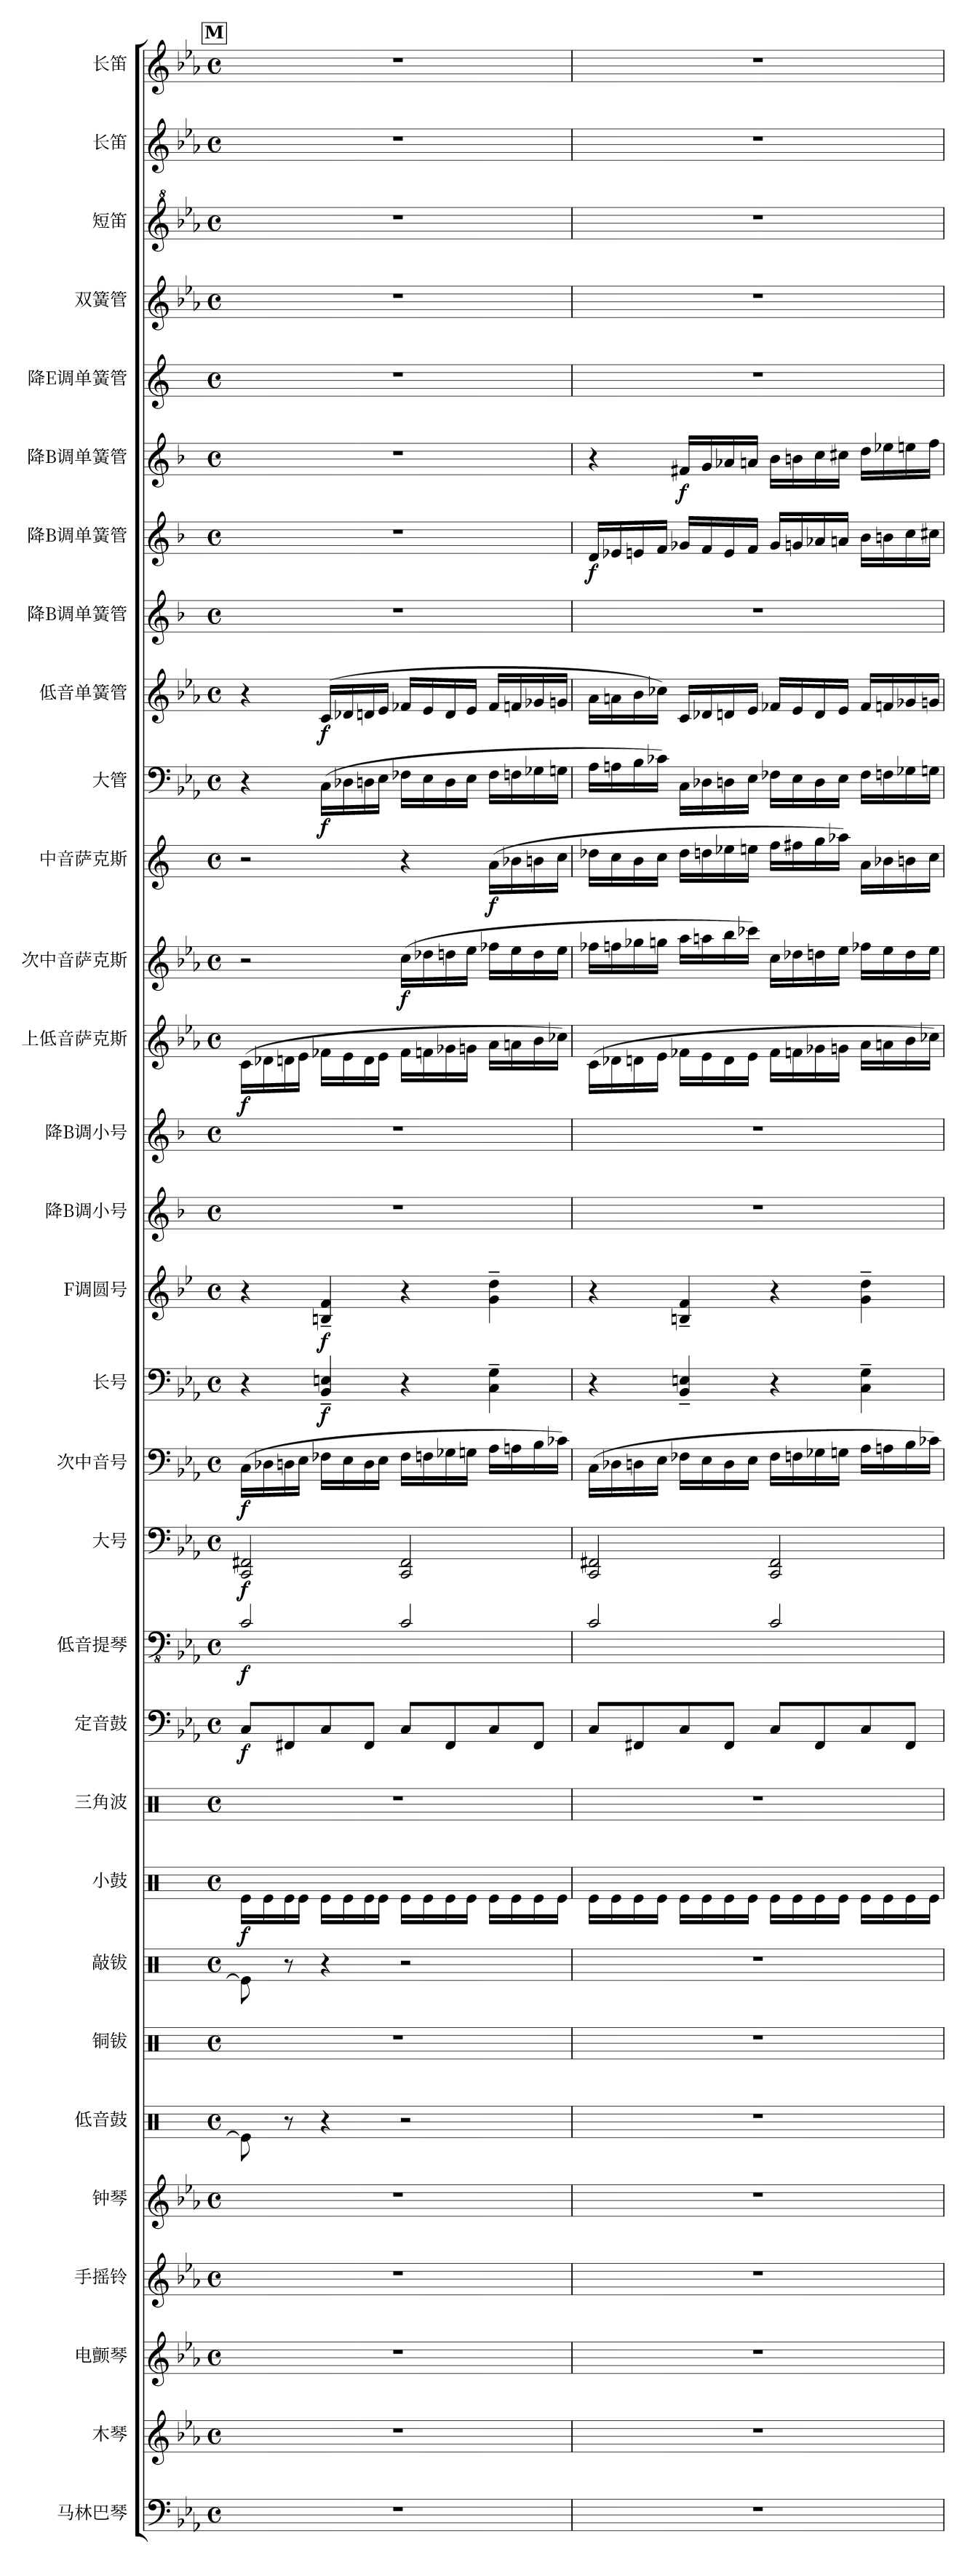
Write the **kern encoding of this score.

**kern	**kern	**kern	**kern	**kern	**kern	**kern	**kern	**kern	**dynam	**kern	**kern	**dynam	**kern	**dynam	**kern	**dynam	**kern	**dynam	**kern	**dynam	**kern	**dynam	**kern	**kern	**kern	**dynam	**kern	**dynam	**kern	**dynam	**kern	**dynam	**kern	**dynam	**kern	**kern	**dynam	**kern	**dynam	**kern	**kern	**kern	**kern	**kern
*part31	*part30	*part29	*part28	*part27	*part26	*part25	*part24	*part23	*part23	*part22	*part21	*part21	*part20	*part20	*part19	*part19	*part18	*part18	*part17	*part17	*part16	*part16	*part15	*part14	*part13	*part13	*part12	*part12	*part11	*part11	*part10	*part10	*part9	*part9	*part8	*part7	*part7	*part6	*part6	*part5	*part4	*part3	*part2	*part1
*staff31	*staff30	*staff29	*staff28	*staff27	*staff26	*staff25	*staff24	*staff23	*staff23	*staff22	*staff21	*staff21	*staff20	*staff20	*staff19	*staff19	*staff18	*staff18	*staff17	*staff17	*staff16	*staff16	*staff15	*staff14	*staff13	*staff13	*staff12	*staff12	*staff11	*staff11	*staff10	*staff10	*staff9	*staff9	*staff8	*staff7	*staff7	*staff6	*staff6	*staff5	*staff4	*staff3	*staff2	*staff1
*I"马林巴琴	*I"木琴	*I"电颤琴	*I"手摇铃	*I"钟琴	*I"低音鼓	*I"铜钹	*I"敲钹	*I"小鼓	*	*I"三角波	*I"定音鼓	*	*I"低音提琴	*	*I"大号	*	*I"次中音号	*	*I"长号	*	*I"F调圆号	*	*I"降B调小号	*I"降B调小号	*I"上低音萨克斯	*	*I"次中音萨克斯	*	*I"中音萨克斯	*	*I"大管	*	*I"低音单簧管	*	*I"降B调单簧管	*I"降B调单簧管	*	*I"降B调单簧管	*	*I"降E调单簧管	*I"双簧管	*I"短笛	*I"长笛	*I"长笛
*clefF4	*clefG2	*clefG2	*clefG2	*clefG2	*clefX	*clefX	*clefX	*clefX	*	*clefX	*clefF4	*	*clefFv4	*	*clefF4	*	*clefF4	*	*clefF4	*	*clefG2	*	*clefG2	*clefG2	*clefG2	*	*clefG2	*	*clefG2	*	*clefF4	*	*clefG2	*	*clefG2	*clefG2	*	*clefG2	*	*clefG2	*clefG2	*clefG^2	*clefG2	*clefG2
*	*ITrd-7c-12	*	*	*ITrd-14c-24	*	*	*	*	*	*	*	*	*ITrd7c12	*	*	*	*	*	*	*	*ITrd4c7	*	*ITrd1c2	*ITrd1c2	*ITrd12c21	*	*ITrd8c14	*	*ITrd5c9	*	*	*	*ITrd8c14	*	*ITrd1c2	*ITrd1c2	*	*ITrd1c2	*	*ITrd-2c-3	*	*ITrd-7c-12	*	*
*k[b-e-a-]	*k[b-e-a-]	*k[b-e-a-]	*k[b-e-a-]	*k[b-e-a-]	*k[]	*k[]	*k[]	*k[]	*	*k[]	*k[b-e-a-]	*	*k[b-e-a-]	*	*k[b-e-a-]	*	*k[b-e-a-]	*	*k[b-e-a-]	*	*k[b-e-a-]	*	*k[b-e-a-]	*k[b-e-a-]	*k[b-e-a-]	*	*k[b-e-a-]	*	*k[b-e-a-]	*	*k[b-e-a-]	*	*k[b-e-a-]	*	*k[b-e-a-]	*k[b-e-a-]	*	*k[b-e-a-]	*	*k[b-e-a-]	*k[b-e-a-]	*k[b-e-a-]	*k[b-e-a-]	*k[b-e-a-]
*M4/4	*M4/4	*M4/4	*M4/4	*M4/4	*M4/4	*M4/4	*M4/4	*M4/4	*	*M4/4	*M4/4	*	*M4/4	*	*M4/4	*	*M4/4	*	*M4/4	*	*M4/4	*	*M4/4	*M4/4	*M4/4	*	*M4/4	*	*M4/4	*	*M4/4	*	*M4/4	*	*M4/4	*M4/4	*	*M4/4	*	*M4/4	*M4/4	*M4/4	*M4/4	*M4/4
*met(c)	*met(c)	*met(c)	*met(c)	*met(c)	*met(c)	*met(c)	*met(c)	*met(c)	*	*met(c)	*met(c)	*	*met(c)	*	*met(c)	*	*met(c)	*	*met(c)	*	*met(c)	*	*met(c)	*met(c)	*met(c)	*	*met(c)	*	*met(c)	*	*met(c)	*	*met(c)	*	*met(c)	*met(c)	*	*met(c)	*	*met(c)	*met(c)	*met(c)	*met(c)	*met(c)
!!LO:REH:place=s1:a:B:fs=14:t=M
=173	=173	=173	=173	=173	=173	=173	=173	=173	=173	=173	=173	=173	=173	=173	=173	=173	=173	=173	=173	=173	=173	=173	=173	=173	=173	=173	=173	=173	=173	=173	=173	=173	=173	=173	=173	=173	=173	=173	=173	=173	=173	=173	=173	=173
!	!	!	!	!	!	!	!	!	!LO:DY:b	!	!	!LO:DY:b	!	!LO:DY:b	!	!LO:DY:b	!	!LO:DY:b	!	!	!	!	!	!	!	!LO:DY:b	!	!	!	!	!	!	!	!	!	!	!	!	!	!	!	!	!	!
1r	1r	1r	1r	1r	8Re\]	1r	8Re\]	16Re\LL	f	1r	8C/L	f	2CC/	f	2CC/ 2FF#X/	f	(16C\LL	f	4r	.	4r	.	1r	1r	(16C\LL	f	2r	.	2r	.	4r	.	4r	.	1r	1r	.	1r	.	1r	1r	1r	1r	1r
.	.	.	.	.	.	.	.	16Re\	.	.	.	.	.	.	.	.	16D-X\	.	.	.	.	.	.	.	16D-X\	.	.	.	.	.	.	.	.	.	.	.	.	.	.	.	.	.	.	.
.	.	.	.	.	8r	.	8r	16Re\	.	.	8FF#X/	.	.	.	.	.	16Dn\	.	.	.	.	.	.	.	16Dn\	.	.	.	.	.	.	.	.	.	.	.	.	.	.	.	.	.	.	.
.	.	.	.	.	.	.	.	16Re\JJ	.	.	.	.	.	.	.	.	16E-\JJ	.	.	.	.	.	.	.	16E-\JJ	.	.	.	.	.	.	.	.	.	.	.	.	.	.	.	.	.	.	.
!	!	!	!	!	!	!	!	!	!	!	!	!	!	!	!	!	!	!	!	!LO:DY:b	!	!LO:DY:b	!	!	!	!	!	!	!	!	!	!LO:DY:b	!	!LO:DY:b	!	!	!	!	!	!	!	!	!	!
.	.	.	.	.	4r	.	4r	16Re\LL	.	.	8C/	.	.	.	.	.	16F-X\LL	.	4BB-/~ 4En/~	f	4En/~ 4B-/~	f	.	.	16F-X\LL	.	.	.	.	.	(16C\LL	f	(16C/LL	f	.	.	.	.	.	.	.	.	.	.
.	.	.	.	.	.	.	.	16Re\	.	.	.	.	.	.	.	.	16E-\	.	.	.	.	.	.	.	16E-\	.	.	.	.	.	16D-X\	.	16D-X/	.	.	.	.	.	.	.	.	.	.	.
.	.	.	.	.	.	.	.	16Re\	.	.	8FF#/J	.	.	.	.	.	16D\	.	.	.	.	.	.	.	16D\	.	.	.	.	.	16Dn\	.	16Dn/	.	.	.	.	.	.	.	.	.	.	.
.	.	.	.	.	.	.	.	16Re\JJ	.	.	.	.	.	.	.	.	16E-\JJ	.	.	.	.	.	.	.	16E-\JJ	.	.	.	.	.	16E-\JJ	.	16E-/JJ	.	.	.	.	.	.	.	.	.	.	.
!	!	!	!	!	!	!	!	!	!	!	!	!	!	!	!	!	!	!	!	!	!	!	!	!	!	!	!	!LO:DY:b	!	!	!	!	!	!	!	!	!	!	!	!	!	!	!	!
.	.	.	.	.	2r	.	2r	16Re\LL	.	.	8C/L	.	2CC/	.	2CC/ 2FF#/	.	16F-\LL	.	4r	.	4r	.	.	.	16F-\LL	.	(16c\LL	f	4r	.	16F-X\LL	.	16F-X/LL	.	.	.	.	.	.	.	.	.	.	.
.	.	.	.	.	.	.	.	16Re\	.	.	.	.	.	.	.	.	16Fn\	.	.	.	.	.	.	.	16Fn\	.	16d-X\	.	.	.	16E-\	.	16E-/	.	.	.	.	.	.	.	.	.	.	.
.	.	.	.	.	.	.	.	16Re\	.	.	8FF#/	.	.	.	.	.	16G-X\	.	.	.	.	.	.	.	16G-X\	.	16dn\	.	.	.	16D\	.	16D/	.	.	.	.	.	.	.	.	.	.	.
.	.	.	.	.	.	.	.	16Re\JJ	.	.	.	.	.	.	.	.	16Gn\JJ	.	.	.	.	.	.	.	16Gn\JJ	.	16e-\JJ	.	.	.	16E-\JJ	.	16E-/JJ	.	.	.	.	.	.	.	.	.	.	.
!	!	!	!	!	!	!	!	!	!	!	!	!	!	!	!	!	!	!	!	!	!	!	!	!	!	!	!	!	!	!LO:DY:b	!	!	!	!	!	!	!	!	!	!	!	!	!	!
.	.	.	.	.	.	.	.	16Re\LL	.	.	8C/	.	.	.	.	.	16A-\LL	.	4C\~ 4G\~	.	4c\~ 4g\~	.	.	.	16A-\LL	.	16f-X\LL	.	(16c\LL	f	16F-\LL	.	16F-/LL	.	.	.	.	.	.	.	.	.	.	.
.	.	.	.	.	.	.	.	16Re\	.	.	.	.	.	.	.	.	16An\	.	.	.	.	.	.	.	16An\	.	16e-\	.	16d-X\	.	16Fn\	.	16Fn/	.	.	.	.	.	.	.	.	.	.	.
.	.	.	.	.	.	.	.	16Re\	.	.	8FF#/J	.	.	.	.	.	16B-\	.	.	.	.	.	.	.	16B-\	.	16d\	.	16dn\	.	16G-X\	.	16G-X/	.	.	.	.	.	.	.	.	.	.	.
.	.	.	.	.	.	.	.	16Re\JJ	.	.	.	.	.	.	.	.	16c-X\JJ)	.	.	.	.	.	.	.	16c-X\JJ)	.	16e-\JJ	.	16e-\JJ	.	16Gn\JJ	.	16Gn/JJ	.	.	.	.	.	.	.	.	.	.	.
=174	=174	=174	=174	=174	=174	=174	=174	=174	=174	=174	=174	=174	=174	=174	=174	=174	=174	=174	=174	=174	=174	=174	=174	=174	=174	=174	=174	=174	=174	=174	=174	=174	=174	=174	=174	=174	=174	=174	=174	=174	=174	=174	=174	=174
!	!	!	!	!	!	!	!	!	!	!	!	!	!	!	!	!	!	!	!	!	!	!	!	!	!	!	!	!	!	!	!	!	!	!	!	!	!LO:DY:b	!	!	!	!	!	!	!
1r	1r	1r	1r	1r	1r	1r	1r	16Re\LL	.	1r	8C/L	.	2CC/	.	2CC/ 2FF#X/	.	(16C\LL	.	4r	.	4r	.	1r	1r	(16C\LL	.	16f-X\LL	.	16f-X\LL	.	16A-\LL	.	16A-\LL	.	1r	16c/LL	f	4r	.	1r	1r	1r	1r	1r
.	.	.	.	.	.	.	.	16Re\	.	.	.	.	.	.	.	.	16D-X\	.	.	.	.	.	.	.	16D-X\	.	16fn\	.	16e-\	.	16An\	.	16An\	.	.	16d-X/	.	.	.	.	.	.	.	.
.	.	.	.	.	.	.	.	16Re\	.	.	8FF#X/	.	.	.	.	.	16Dn\	.	.	.	.	.	.	.	16Dn\	.	16g-X\	.	16d\	.	16B-\	.	16B-\	.	.	16dn/	.	.	.	.	.	.	.	.
.	.	.	.	.	.	.	.	16Re\JJ	.	.	.	.	.	.	.	.	16E-\JJ	.	.	.	.	.	.	.	16E-\JJ	.	16gn\JJ	.	16e-\JJ	.	16c-X\JJ)	.	16c-X\JJ)	.	.	16e-/JJ	.	.	.	.	.	.	.	.
!	!	!	!	!	!	!	!	!	!	!	!	!	!	!	!	!	!	!	!	!	!	!	!	!	!	!	!	!	!	!	!	!	!	!	!	!	!	!	!LO:DY:b	!	!	!	!	!
.	.	.	.	.	.	.	.	16Re\LL	.	.	8C/	.	.	.	.	.	16F-X\LL	.	4BB-/~ 4En/~	.	4En/~ 4B-/~	.	.	.	16F-X\LL	.	16a-\LL	.	16f-\LL	.	16C\LL	.	16C/LL	.	.	16f-X/LL	.	16en/LL	f	.	.	.	.	.
.	.	.	.	.	.	.	.	16Re\	.	.	.	.	.	.	.	.	16E-\	.	.	.	.	.	.	.	16E-\	.	16an\	.	16fn\	.	16D-X\	.	16D-X/	.	.	16e-/	.	16f/	.	.	.	.	.	.
.	.	.	.	.	.	.	.	16Re\	.	.	8FF#/J	.	.	.	.	.	16D\	.	.	.	.	.	.	.	16D\	.	16b-\	.	16g-X\	.	16Dn\	.	16Dn/	.	.	16d/	.	16g-X/	.	.	.	.	.	.
.	.	.	.	.	.	.	.	16Re\JJ	.	.	.	.	.	.	.	.	16E-\JJ	.	.	.	.	.	.	.	16E-\JJ	.	16cc-X\JJ)	.	16gn\JJ	.	16E-\JJ	.	16E-/JJ	.	.	16e-/JJ	.	16gn/JJ	.	.	.	.	.	.
.	.	.	.	.	.	.	.	16Re\LL	.	.	8C/L	.	2CC/	.	2CC/ 2FF#/	.	16F-\LL	.	4r	.	4r	.	.	.	16F-\LL	.	16c\LL	.	16a-\LL	.	16F-X\LL	.	16F-X/LL	.	.	16f-/LL	.	16a-\LL	.	.	.	.	.	.
.	.	.	.	.	.	.	.	16Re\	.	.	.	.	.	.	.	.	16Fn\	.	.	.	.	.	.	.	16Fn\	.	16d-X\	.	16an\	.	16E-\	.	16E-/	.	.	16fn/	.	16an\	.	.	.	.	.	.
.	.	.	.	.	.	.	.	16Re\	.	.	8FF#/	.	.	.	.	.	16G-X\	.	.	.	.	.	.	.	16G-X\	.	16dn\	.	16b-\	.	16D\	.	16D/	.	.	16g-X/	.	16b-\	.	.	.	.	.	.
.	.	.	.	.	.	.	.	16Re\JJ	.	.	.	.	.	.	.	.	16Gn\JJ	.	.	.	.	.	.	.	16Gn\JJ	.	16e-\JJ	.	16cc-X\JJ)	.	16E-\JJ	.	16E-/JJ	.	.	16gn/JJ	.	16bn\JJ	.	.	.	.	.	.
.	.	.	.	.	.	.	.	16Re\LL	.	.	8C/	.	.	.	.	.	16A-\LL	.	4C\~ 4G\~	.	4c\~ 4g\~	.	.	.	16A-\LL	.	16f-X\LL	.	16c\LL	.	16F-\LL	.	16F-/LL	.	.	16a-\LL	.	16cc\LL	.	.	.	.	.	.
.	.	.	.	.	.	.	.	16Re\	.	.	.	.	.	.	.	.	16An\	.	.	.	.	.	.	.	16An\	.	16e-\	.	16d-X\	.	16Fn\	.	16Fn/	.	.	16an\	.	16dd-X\	.	.	.	.	.	.
.	.	.	.	.	.	.	.	16Re\	.	.	8FF#/J	.	.	.	.	.	16B-\	.	.	.	.	.	.	.	16B-\	.	16d\	.	16dn\	.	16G-X\	.	16G-X/	.	.	16b-\	.	16ddn\	.	.	.	.	.	.
.	.	.	.	.	.	.	.	16Re\JJ	.	.	.	.	.	.	.	.	16c-X\JJ)	.	.	.	.	.	.	.	16c-X\JJ)	.	16e-\JJ	.	16e-\JJ	.	16Gn\JJ	.	16Gn/JJ	.	.	16bn\JJ	.	16ee-\JJ	.	.	.	.	.	.
=	=	=	=	=	=	=	=	=	=	=	=	=	=	=	=	=	=	=	=	=	=	=	=	=	=	=	=	=	=	=	=	=	=	=	=	=	=	=	=	=	=	=	=	=
*-	*-	*-	*-	*-	*-	*-	*-	*-	*-	*-	*-	*-	*-	*-	*-	*-	*-	*-	*-	*-	*-	*-	*-	*-	*-	*-	*-	*-	*-	*-	*-	*-	*-	*-	*-	*-	*-	*-	*-	*-	*-	*-	*-	*-
